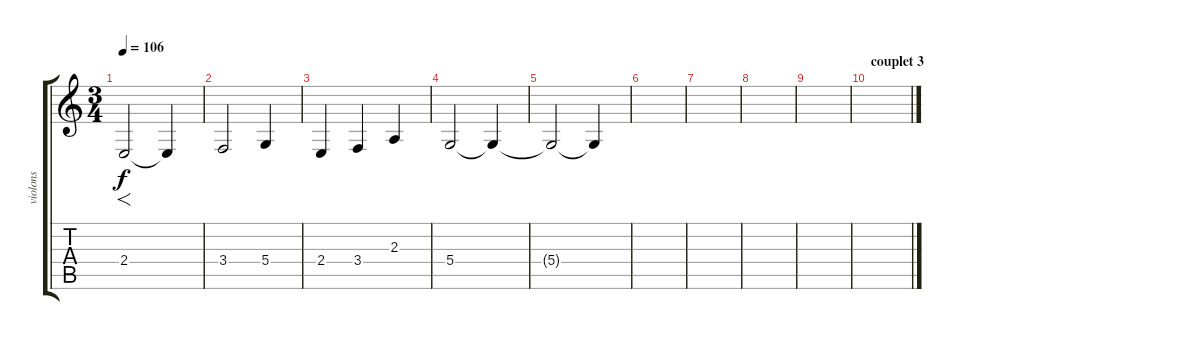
\track ("violons" "violons") {instrument violin}
\staff {score tabs}
\tuning (E4 B3 G3 D3 A2 E2) {hide}
\ts (3 4)
\tempo 106
\clef g2
\ks c
2.4.2{f dy f} 2.4{t}.4 |
3.4.2 5.4.4 |
2.4.4 3.4.4 2.3.4 |
5.4.2 5.4{t}.4 |
5.4{t}.2 5.4{t}.4 |
|
|
|
|
\section ("" "couplet 3")
